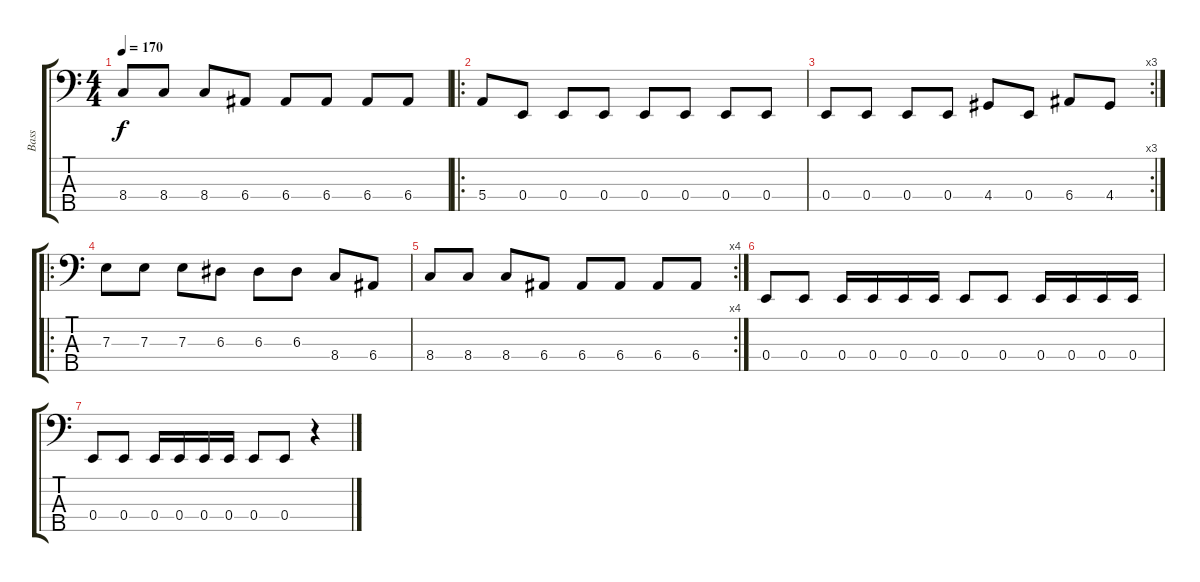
\track ("Bass" "Bass") {instrument electricbassfinger}
\staff {score tabs}
\tuning (G2 D2 A1 E1 B0) {hide}
\ts (4 4)
\tempo 170
\clef f4
\ks c
8.4.8{dy f} 8.4.8 8.4.8 6.4.8 6.4.8 6.4.8 6.4.8 6.4.8 |
\ro
5.4.8 0.4.8 0.4.8 0.4.8 0.4.8 0.4.8 0.4.8 0.4.8 |
\rc 3
0.4.8 0.4.8 0.4.8 0.4.8 4.4.8 0.4.8 6.4.8 4.4.8 |
\ro
7.3.8 7.3.8 7.3.8 6.3.8 6.3.8 6.3.8 8.4.8 6.4.8 |
\rc 4
8.4.8 8.4.8 8.4.8 6.4.8 6.4.8 6.4.8 6.4.8 6.4.8 |
0.4.8 0.4.8 0.4.16 0.4.16 0.4.16 0.4.16 0.4.8 0.4.8 0.4.16 0.4.16 0.4.16 0.4.16 |
0.4.8 0.4.8 0.4.16 0.4.16 0.4.16 0.4.16 0.4.8 0.4.8 r.4
